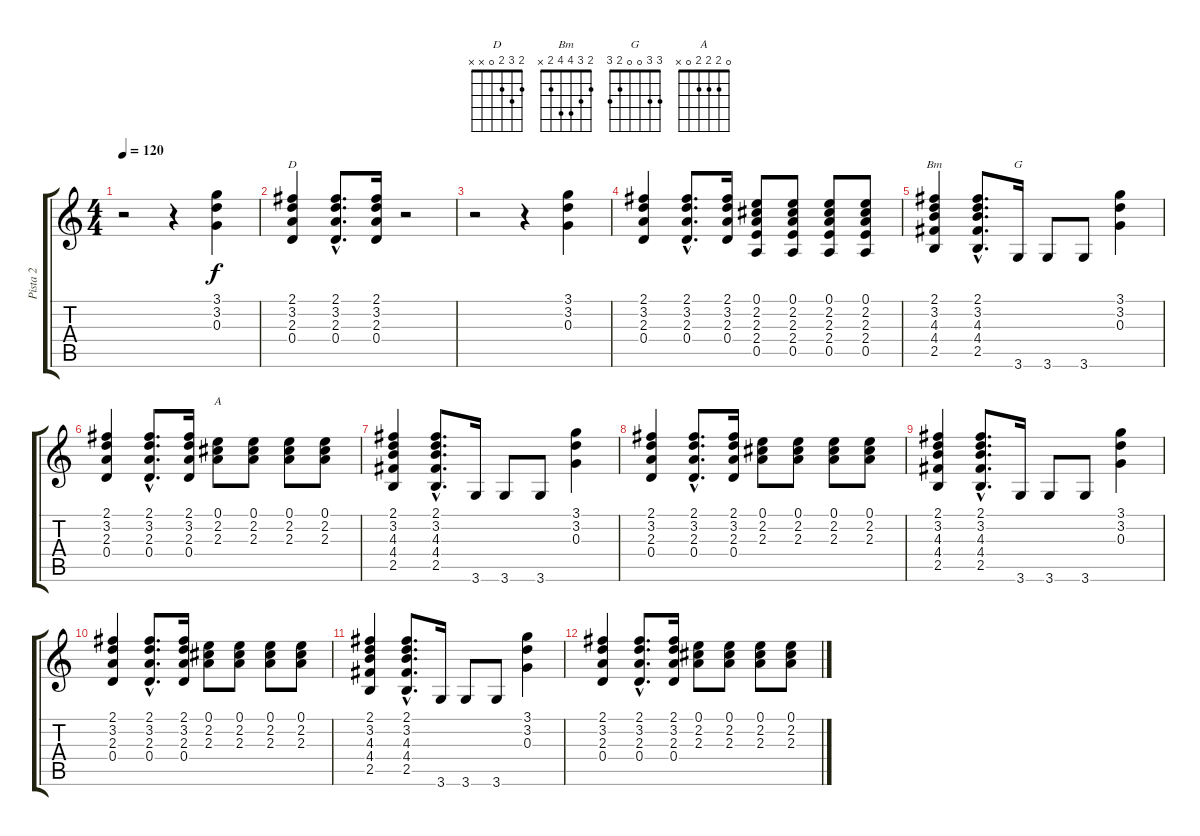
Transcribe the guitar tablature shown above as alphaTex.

\track ("Pista 2" "Pista 2") {instrument electricguitarclean}
\staff {score tabs}
\tuning (E4 B3 G3 D3 A2 E2) {hide}
\chord ("D" 2 3 2 0 x x)
\chord ("Bm" 2 3 4 4 2 x)
\chord ("G" 3 3 0 0 2 3)
\chord ("A" 0 2 2 2 0 x)
\ts (4 4)
\tempo 120
\clef g2
\ks c
r.2{dy f} r.4 (3.1 3.2 0.3).4 |
(2.1 3.2 2.3 0.4).4{ch "D"} (2.1{hac} 3.2{hac} 2.3{hac} 0.4{hac}).8{d} (2.1 3.2 2.3 0.4).16 r.2 |
r.2 r.4 (3.1 3.2 0.3).4 |
(2.1 3.2 2.3 0.4).4 (2.1{hac} 3.2{hac} 2.3{hac} 0.4{hac}).8{d} (2.1 3.2 2.3 0.4).16 (0.1 2.2 2.3 2.4 0.5).8 (0.1 2.2 2.3 2.4 0.5).8 (0.1 2.2 2.3 2.4 0.5).8 (0.1 2.2 2.3 2.4 0.5).8 |
(2.1 3.2 4.3 4.4 2.5).4{ch "Bm"} (2.1{hac} 3.2{hac} 4.3{hac} 4.4{hac} 2.5{hac}).8{d} 3.6.16{ch "G"} 3.6.8 3.6.8 (3.1 3.2 0.3).4 |
(2.1 3.2 2.3 0.4).4 (2.1{hac} 3.2{hac} 2.3{hac} 0.4{hac}).8{d} (2.1 3.2 2.3 0.4).16 (0.1 2.2 2.3).8{ch "A"} (0.1 2.2 2.3).8 (0.1 2.2 2.3).8 (0.1 2.2 2.3).8 |
(2.1 3.2 4.3 4.4 2.5).4 (2.1{hac} 3.2{hac} 4.3{hac} 4.4{hac} 2.5{hac}).8{d} 3.6.16 3.6.8 3.6.8 (3.1 3.2 0.3).4 |
(2.1 3.2 2.3 0.4).4 (2.1{hac} 3.2{hac} 2.3{hac} 0.4{hac}).8{d} (2.1 3.2 2.3 0.4).16 (0.1 2.2 2.3).8 (0.1 2.2 2.3).8 (0.1 2.2 2.3).8 (0.1 2.2 2.3).8 |
(2.1 3.2 4.3 4.4 2.5).4 (2.1{hac} 3.2{hac} 4.3{hac} 4.4{hac} 2.5{hac}).8{d} 3.6.16 3.6.8 3.6.8 (3.1 3.2 0.3).4 |
(2.1 3.2 2.3 0.4).4 (2.1{hac} 3.2{hac} 2.3{hac} 0.4{hac}).8{d} (2.1 3.2 2.3 0.4).16 (0.1 2.2 2.3).8 (0.1 2.2 2.3).8 (0.1 2.2 2.3).8 (0.1 2.2 2.3).8 |
(2.1 3.2 4.3 4.4 2.5).4 (2.1{hac} 3.2{hac} 4.3{hac} 4.4{hac} 2.5{hac}).8{d} 3.6.16 3.6.8 3.6.8 (3.1 3.2 0.3).4 |
(2.1 3.2 2.3 0.4).4 (2.1{hac} 3.2{hac} 2.3{hac} 0.4{hac}).8{d} (2.1 3.2 2.3 0.4).16 (0.1 2.2 2.3).8 (0.1 2.2 2.3).8 (0.1 2.2 2.3).8 (0.1 2.2 2.3).8
